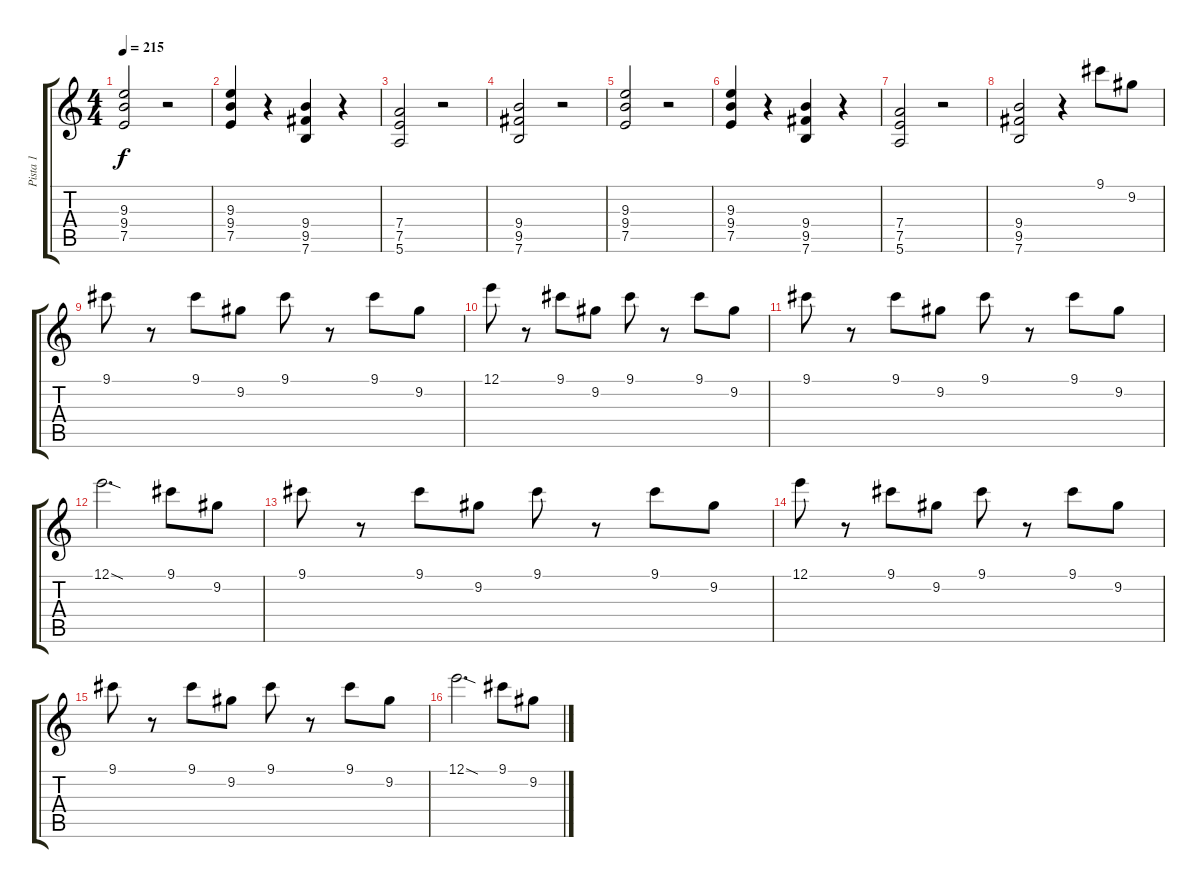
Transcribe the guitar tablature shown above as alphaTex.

\track ("Pista 1" "Pista 1") {instrument overdrivenguitar}
\staff {score tabs}
\tuning (E4 B3 G3 D3 A2 E2) {hide}
\ts (4 4)
\tempo 215
\clef g2
\ks c
(9.3 9.4 7.5).2{dy f} r.2 |
(9.3 9.4 7.5).4 r.4 (9.4 9.5 7.6).4 r.4 |
(7.4 7.5 5.6).2 r.2 |
(9.4 9.5 7.6).2 r.2 |
(9.3 9.4 7.5).2 r.2 |
(9.3 9.4 7.5).4 r.4 (9.4 9.5 7.6).4 r.4 |
(7.4 7.5 5.6).2 r.2 |
(9.4 9.5 7.6).2 r.4 9.1.8 9.2.8 |
9.1.8 r.8 9.1.8 9.2.8 9.1.8 r.8 9.1.8 9.2.8 |
12.1.8 r.8 9.1.8 9.2.8 9.1.8 r.8 9.1.8 9.2.8 |
9.1.8 r.8 9.1.8 9.2.8 9.1.8 r.8 9.1.8 9.2.8 |
12.1{sod}.2{d} 9.1.8 9.2.8 |
9.1.8 r.8 9.1.8 9.2.8 9.1.8 r.8 9.1.8 9.2.8 |
12.1.8 r.8 9.1.8 9.2.8 9.1.8 r.8 9.1.8 9.2.8 |
9.1.8 r.8 9.1.8 9.2.8 9.1.8 r.8 9.1.8 9.2.8 |
12.1{sod}.2{d} 9.1.8 9.2.8
